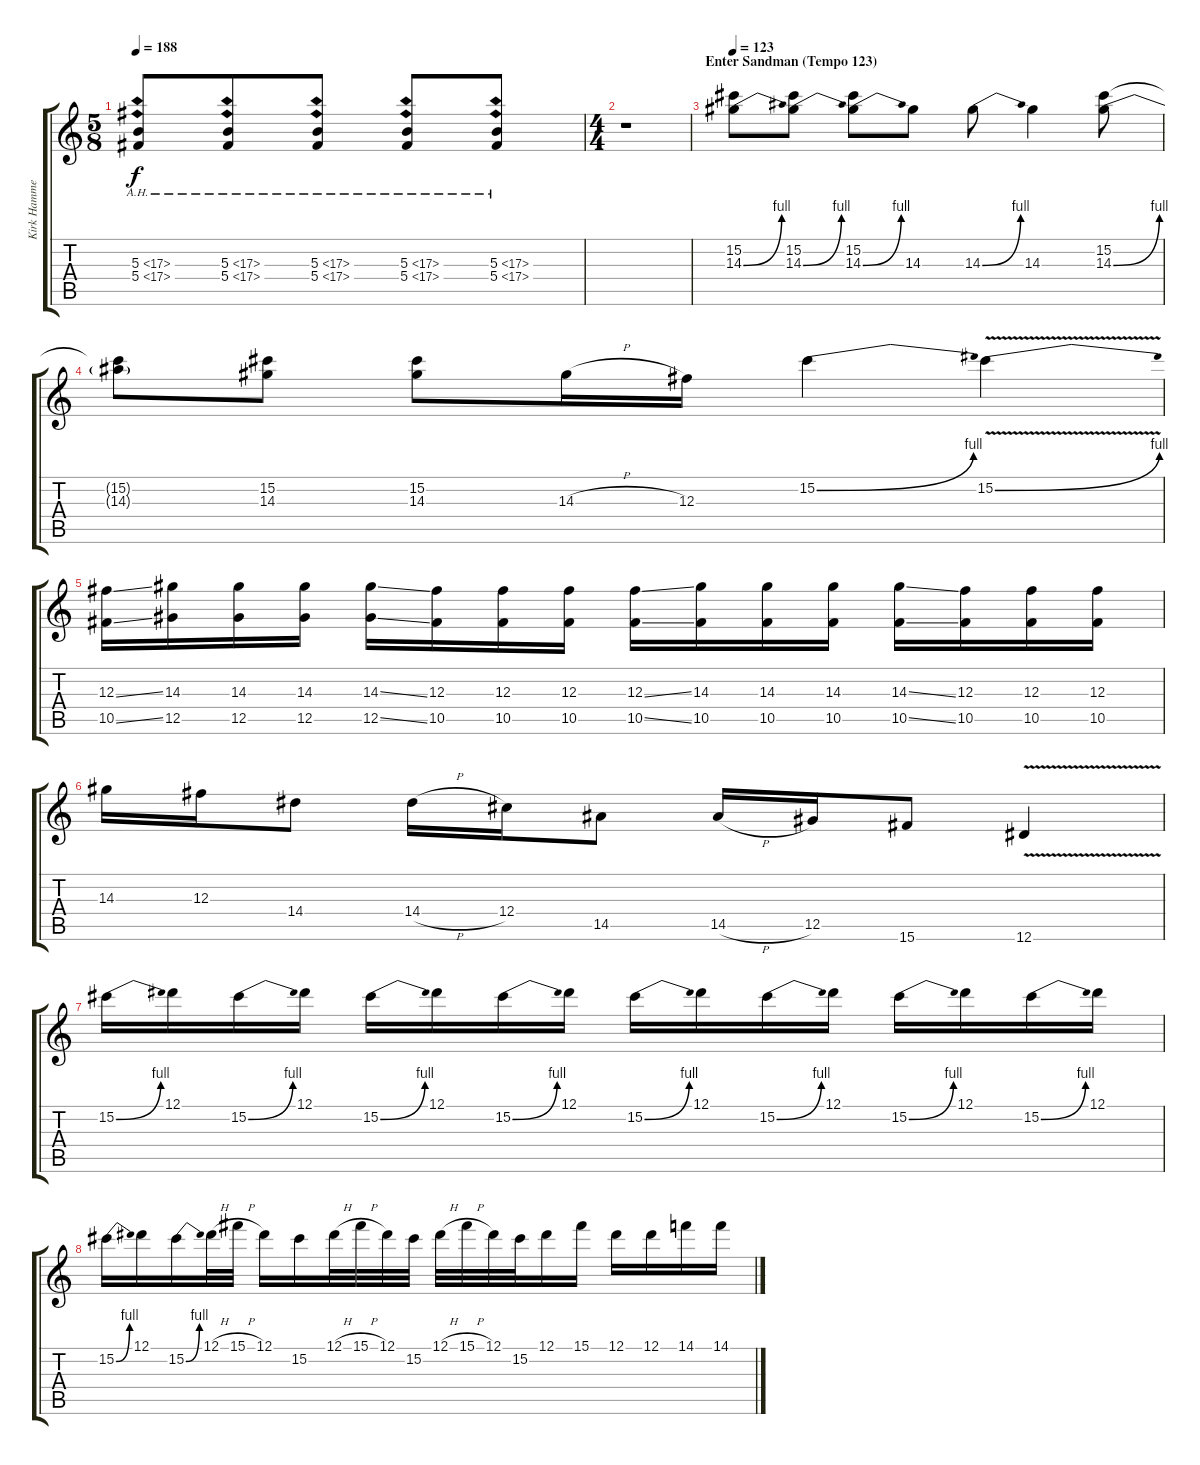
\track ("Kirk Hammett (Distortion Guitar)" "Kirk Hamme") {instrument overdrivenguitar}
\staff {score tabs}
\tuning (Eb4 Bb3 Gb3 Db3 Ab2 Eb2) {hide}
\ts (5 8)
\tempo 188
\clef g2
\ks c
(5.3{ah 12} 5.4{ah 12}).8{dy f} (5.3{ah 12} 5.4{ah 12}).8 (5.3{ah 12} 5.4{ah 12}).8 (5.3{ah 12} 5.4{ah 12}).8 (5.3{ah 12} 5.4{ah 12}).8 |
\ts (4 4)
r.1 |
\section ("" "Enter Sandman (Tempo 123)")
\tempo 123
(15.2 14.3{be (bend 0 0 60 4)}).8 (15.2 14.3{be (bend 0 0 60 4)}).8 (15.2 14.3{be (bend 0 0 60 4)}).8 14.3.8 14.3{be (bend 0 0 60 4)}.8 14.3.4 (15.2 14.3{be (bend 0 0 60 4)}).8 |
(15.2{t} 14.3{t}).8 (15.2 14.3).8 (15.2 14.3).8 14.3{h}.16 12.3.16 15.2{be (bend 0 0 60 4)}.4 15.2{be (bend 0 0 60 4) v}.4 |
(12.3{ss} 10.5{ss}).16 (14.3 12.5).16 (14.3 12.5).16 (14.3 12.5).16 (14.3{ss} 12.5{ss}).16 (12.3 10.5).16 (12.3 10.5).16 (12.3 10.5).16 (12.3{ss} 10.5{ss}).16 (14.3 10.5).16 (14.3 10.5).16 (14.3 10.5).16 (14.3{ss} 10.5{ss}).16 (12.3 10.5).16 (12.3 10.5).16 (12.3 10.5).16 |
14.3.16 12.3.16 14.4.8 14.4{h}.16 12.4.16 14.5.8 14.5{h}.16 12.5.16 15.6.8 12.6{v}.4 |
15.2{be (bend 0 0 60 4)}.16 12.1.16 15.2{be (bend 0 0 60 4)}.16 12.1.16 15.2{be (bend 0 0 60 4)}.16 12.1.16 15.2{be (bend 0 0 60 4)}.16 12.1.16 15.2{be (bend 0 0 60 4)}.16 12.1.16 15.2{be (bend 0 0 60 4)}.16 12.1.16 15.2{be (bend 0 0 60 4)}.16 12.1.16 15.2{be (bend 0 0 60 4)}.16 12.1.16 |
15.2{be (bend 0 0 60 4)}.16 12.1.16 15.2{be (bend 0 0 60 4)}.16 12.1{h}.32 15.1{h}.32 12.1.16 15.2.16 12.1{h}.32 15.1{h}.32 12.1.32 15.2.32 12.1{h}.32 15.1{h}.32 12.1.32 15.2.32 12.1.16 15.1.16 12.1.16 12.1.16 14.1.16 14.1.16
